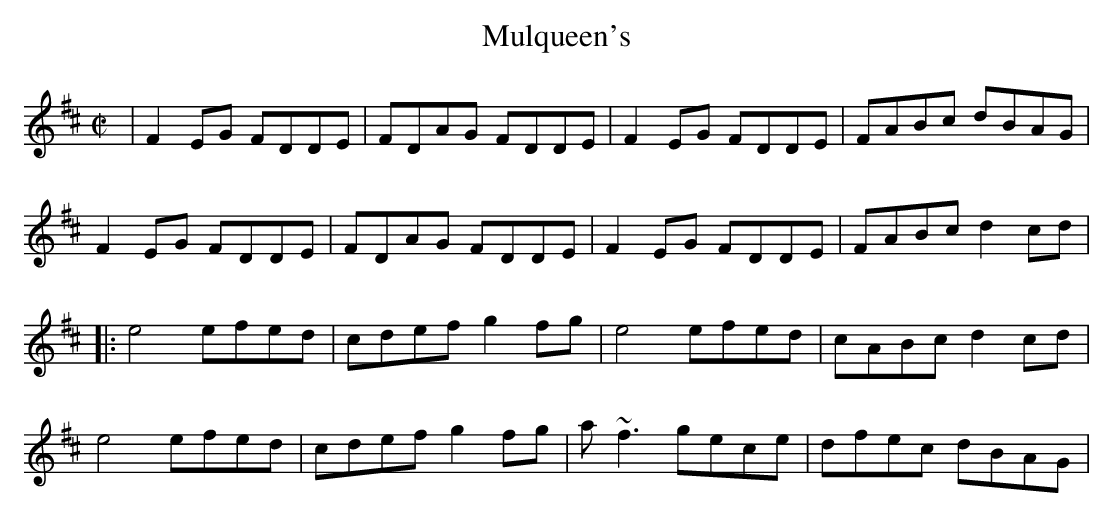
X:1
T:Mulqueen's
M:C|
K:D
| F2EG FDDE | FDAG FDDE | F2EG FDDE | FABc dBAG |
F2EG FDDE | FDAG FDDE | F2EG FDDE | FABc d2cd |
|: e4 efed | cdef g2fg | e4 efed | cABc d2cd |
e4 efed | cdef g2fg | a~f3 gece | dfec dBAG |
